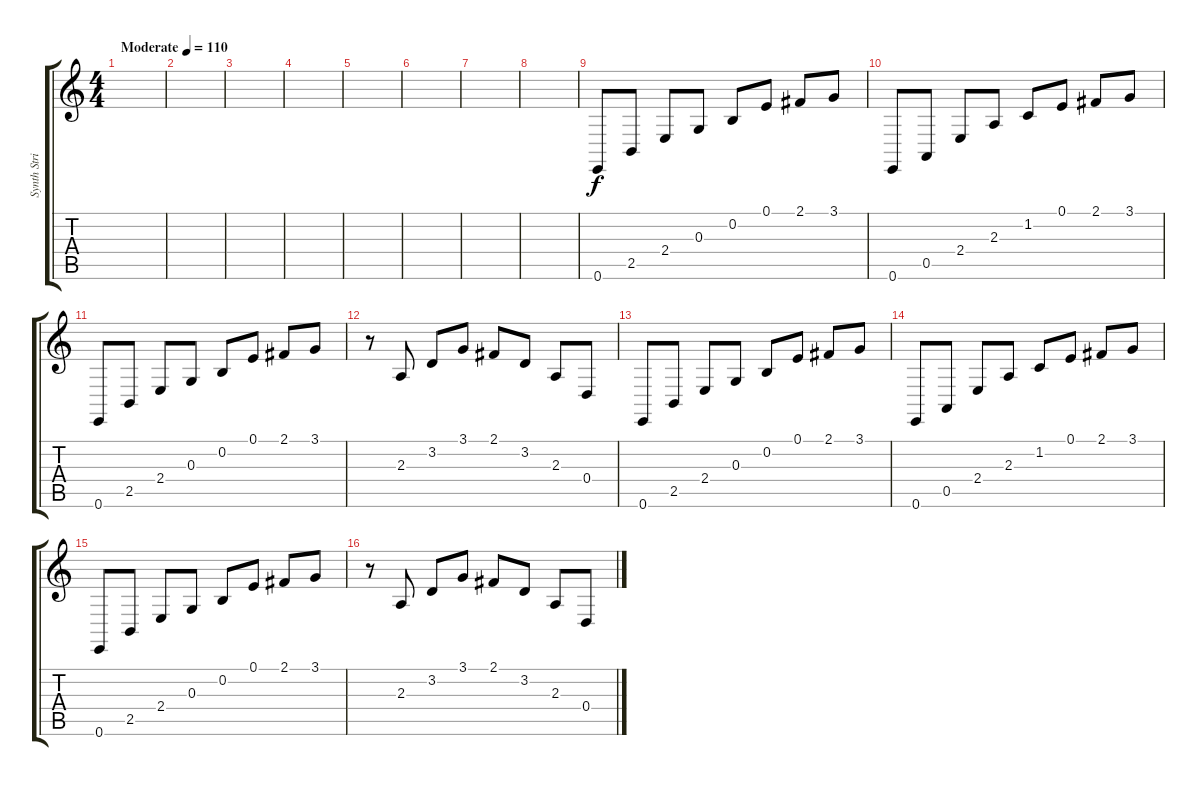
\track ("Synth Strings" "Synth Stri") {instrument synthstrings1}
\staff {score tabs}
\tuning (E4 B3 G3 D3 A2 E2) {hide}
\ts (4 4)
\tempo (110 "Moderate")
\clef g2
\ks c
|
|
|
|
|
|
|
|
0.6.8 2.5.8 2.4.8 0.3.8 0.2.8 0.1.8 2.1.8 3.1.8 |
0.6.8 0.5.8 2.4.8 2.3.8 1.2.8 0.1.8 2.1.8 3.1.8 |
0.6.8 2.5.8 2.4.8 0.3.8 0.2.8 0.1.8 2.1.8 3.1.8 |
r.8 2.3.8 3.2.8 3.1.8 2.1.8 3.2.8 2.3.8 0.4.8 |
0.6.8 2.5.8 2.4.8 0.3.8 0.2.8 0.1.8 2.1.8 3.1.8 |
0.6.8 0.5.8 2.4.8 2.3.8 1.2.8 0.1.8 2.1.8 3.1.8 |
0.6.8 2.5.8 2.4.8 0.3.8 0.2.8 0.1.8 2.1.8 3.1.8 |
r.8 2.3.8 3.2.8 3.1.8 2.1.8 3.2.8 2.3.8 0.4.8
